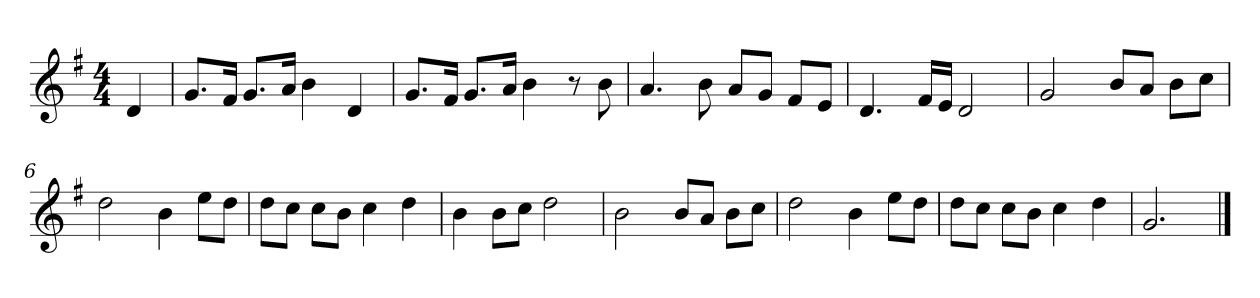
**kern
*part1
*staff1
*clefG2
*k[f#]
*G:
*M4/4
*MM120
=
4d
=1
8.g/L
16f#/Jk
8.g/L
16a/Jk
4b
4d
=2
8.g/L
16f#/Jk
8.g/L
16a/Jk
4b
8r
8b
=3
4.a
8b
8a/L
8g/J
8f#/L
8e/J
=4
4.d
16f#/LL
16e/JJ
2d
=5
2g
8b/L
8a/J
8b\L
8cc\J
=6
2dd
4b
8ee\L
8dd\J
=7
8dd\L
8cc\J
8cc\L
8b\J
4cc
4dd
=8
4b
8b\L
8cc\J
2dd
=9
2b
8b/L
8a/J
8b\L
8cc\J
=10
2dd
4b
8ee\L
8dd\J
=11
8dd\L
8cc\J
8cc\L
8b\J
4cc
4dd
=12
2.g
==
*-
